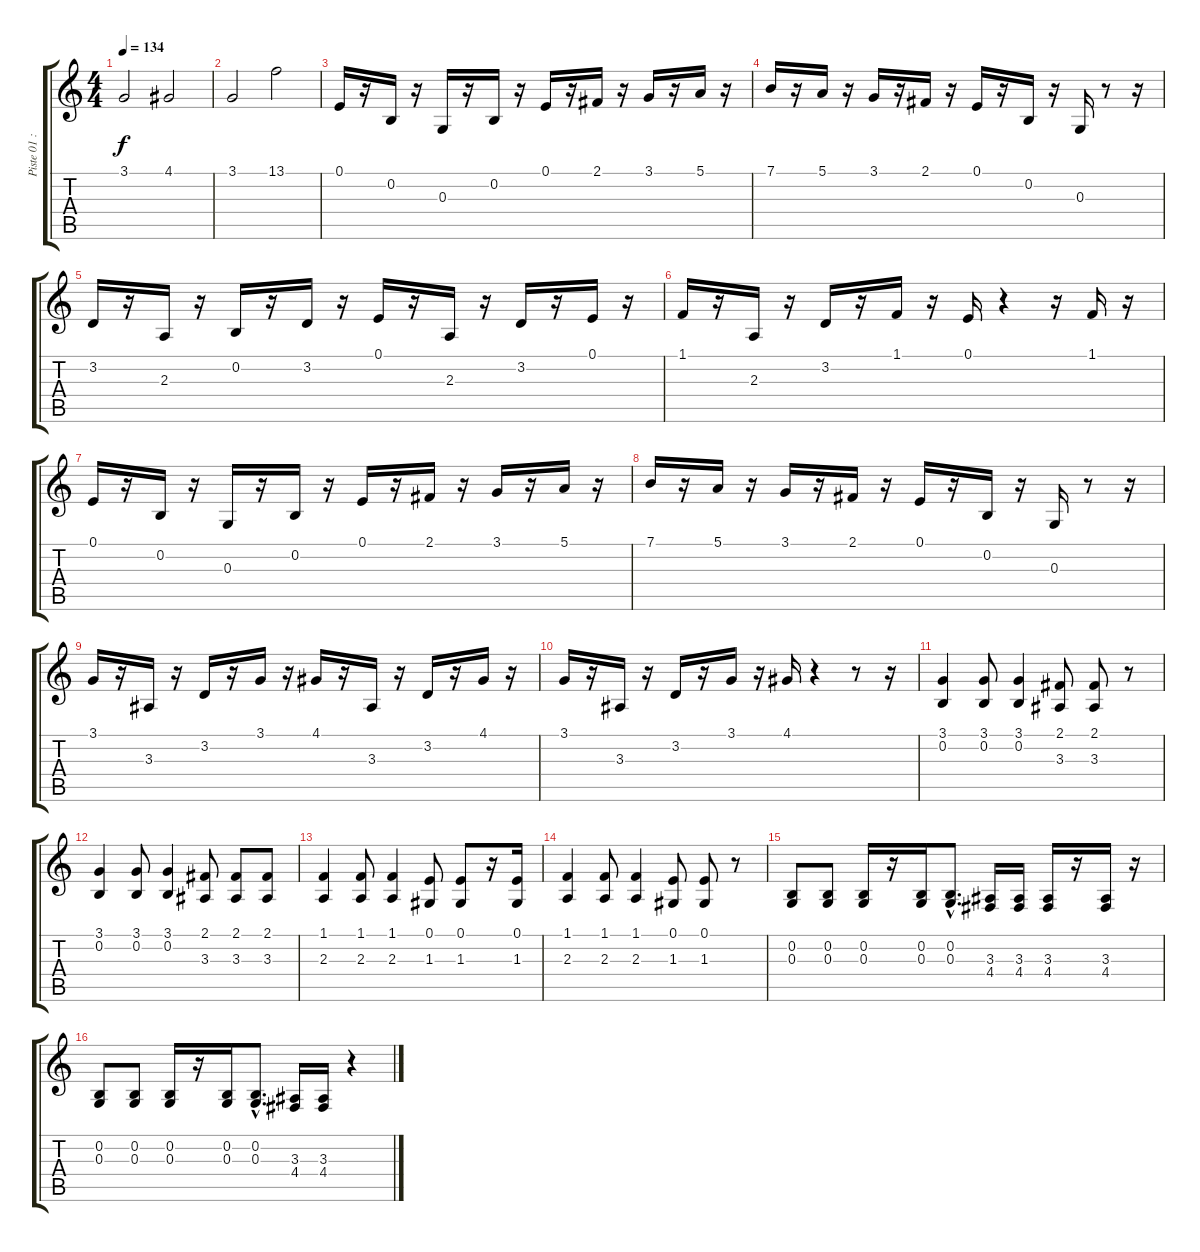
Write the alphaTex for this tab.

\track ("Piste 01 : non précisé" "Piste 01 :") {instrument altosax}
\staff {score tabs}
\tuning (E4 B3 G3 D3 A2 E2) {hide}
\ts (4 4)
\tempo 134
\clef g2
\ks c
3.1.2{dy f} 4.1.2 |
3.1.2 13.1.2 |
0.1.16 r.16 0.2.16 r.16 0.3.16 r.16 0.2.16 r.16 0.1.16 r.16 2.1.16 r.16 3.1.16 r.16 5.1.16 r.16 |
7.1.16 r.16 5.1.16 r.16 3.1.16 r.16 2.1.16 r.16 0.1.16 r.16 0.2.16 r.16 0.3.16 r.8 r.16 |
3.2.16 r.16 2.3.16 r.16 0.2.16 r.16 3.2.16 r.16 0.1.16 r.16 2.3.16 r.16 3.2.16 r.16 0.1.16 r.16 |
1.1.16 r.16 2.3.16 r.16 3.2.16 r.16 1.1.16 r.16 0.1.16 r.4 r.16 1.1.16 r.16 |
0.1.16 r.16 0.2.16 r.16 0.3.16 r.16 0.2.16 r.16 0.1.16 r.16 2.1.16 r.16 3.1.16 r.16 5.1.16 r.16 |
7.1.16 r.16 5.1.16 r.16 3.1.16 r.16 2.1.16 r.16 0.1.16 r.16 0.2.16 r.16 0.3.16 r.8 r.16 |
3.1.16 r.16 3.3.16 r.16 3.2.16 r.16 3.1.16 r.16 4.1.16 r.16 3.3.16 r.16 3.2.16 r.16 4.1.16 r.16 |
3.1.16 r.16 3.3.16 r.16 3.2.16 r.16 3.1.16 r.16 4.1.16 r.4 r.8 r.16 |
(3.1 0.2).4 (3.1 0.2).8 (3.1 0.2).4 (2.1 3.3).8 (2.1 3.3).8 r.8 |
(3.1 0.2).4 (3.1 0.2).8 (3.1 0.2).4 (2.1 3.3).8 (2.1 3.3).8 (2.1 3.3).8 |
(1.1 2.3).4 (1.1 2.3).8 (1.1 2.3).4 (0.1 1.3).8 (0.1 1.3).8 r.16 (0.1 1.3).16 |
(1.1 2.3).4 (1.1 2.3).8 (1.1 2.3).4 (0.1 1.3).8 (0.1 1.3).8 r.8 |
(0.2 0.3).8 (0.2 0.3).8 (0.2 0.3).16 r.16 (0.2 0.3).16 (0.2{hac} 0.3{hac}).8{d} (3.3 4.4).16 (3.3 4.4).16 (3.3 4.4).16 r.16 (3.3 4.4).16 r.16 |
(0.2 0.3).8 (0.2 0.3).8 (0.2 0.3).16 r.16 (0.2 0.3).16 (0.2{hac} 0.3{hac}).8{d} (3.3 4.4).16 (3.3 4.4).16 r.4
